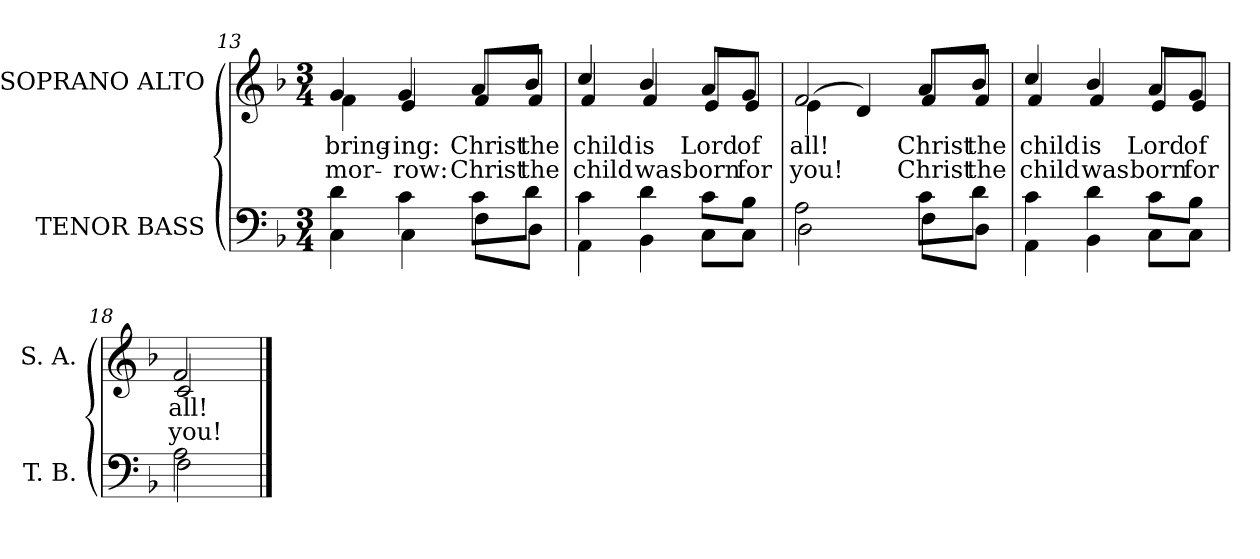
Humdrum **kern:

**kern	**kern	**text	**text
*part2	*part1	*part1	*part1
*staff2	*staff1	*staff1	*staff1
*I"TENOR BASS	*I"SOPRANO ALTO	*	*
*I'T. B.	*I'S. A.	*	*
*clefF4	*clefG2	*	*
*k[b-]	*k[b-]	*	*
*F:	*F:	*	*
*M3/4	*M3/4	*	*
=13	=13	=13	=13
*^	*	*	*
!	!	!	!LO:LY:b:color=#000000	!LO:LY:b:color=#000000
*	*	*^	*	*
4di\	4Ci\	4gi/	4fi\	bring-	mor-
!	!	!	!	!LO:LY:b:color=#000000	!LO:LY:b:color=#000000
4ci\	4Ci\	4gi/	4ei/	-ing:	-row:
!!LO:LB:g=z	!!
=14-	=14-	=14-	=14-	=14-	=14-
!	!	!	!	!LO:LY:b:color=#000000	!LO:LY:b:color=#000000
8ci\L	8Fi\L	8ai/L	8fi/L	Christ	Christ
!	!	!	!	!LO:LY:b:color=#000000	!LO:LY:b:color=#000000
8di\J	8Di\J	8b-i/J	8fi/J	the	the
=15	=15	=15	=15	=15	=15
!	!	!	!	!LO:LY:b:color=#000000	!LO:LY:b:color=#000000
4ci\	4AAi\	4cci/	4fi/	child	child
!	!	!	!	!LO:LY:b:color=#000000	!LO:LY:b:color=#000000
4di\	4BB-i\	4b-i/	4fi/	is	was
!	!	!	!	!LO:LY:b:color=#000000	!LO:LY:b:color=#000000
8ci\L	8Ci\L	8ai/L	8ei/L	Lord	born
!	!	!	!	!LO:LY:b:color=#000000	!LO:LY:b:color=#000000
8B-i\J	8Ci\J	8gi/J	8ei/J	of	for
=16	=16	=16	=16	=16	=16
!	!	!	!	!LO:LY:b:color=#000000	!LO:LY:b:color=#000000
2Ai\	2Di\	2fi/	(4ei\	all!	you!
.	.	.	4di/)	.	.
!	!	!	!	!LO:LY:b:color=#000000	!LO:LY:b:color=#000000
8ci\L	8Fi\L	8ai/L	8fi/L	Christ	Christ
!	!	!	!	!LO:LY:b:color=#000000	!LO:LY:b:color=#000000
8di\J	8Di\J	8b-i/J	8fi/J	the	the
=17	=17	=17	=17	=17	=17
!	!	!	!	!LO:LY:b:color=#000000	!LO:LY:b:color=#000000
4ci\	4AAi\	4cci/	4fi/	child	child
!	!	!	!	!LO:LY:b:color=#000000	!LO:LY:b:color=#000000
4di\	4BB-i\	4b-i/	4fi/	is	was
!	!	!	!	!LO:LY:b:color=#000000	!LO:LY:b:color=#000000
8ci\L	8Ci\L	8ai/L	8ei/L	Lord	born
!	!	!	!	!LO:LY:b:color=#000000	!LO:LY:b:color=#000000
8B-i\J	8Ci\J	8gi/J	8ei/J	of	for
=18	=18	=18	=18	=18	=18
!	!	!	!	!LO:LY:b:color=#000000	!LO:LY:b:color=#000000
2Ai\	2Fi\	2fi/	2ci/	all!	you!
*v	*v	*	*	*	*
*	*v	*v	*	*
==	==	==	==
*-	*-	*-	*-
